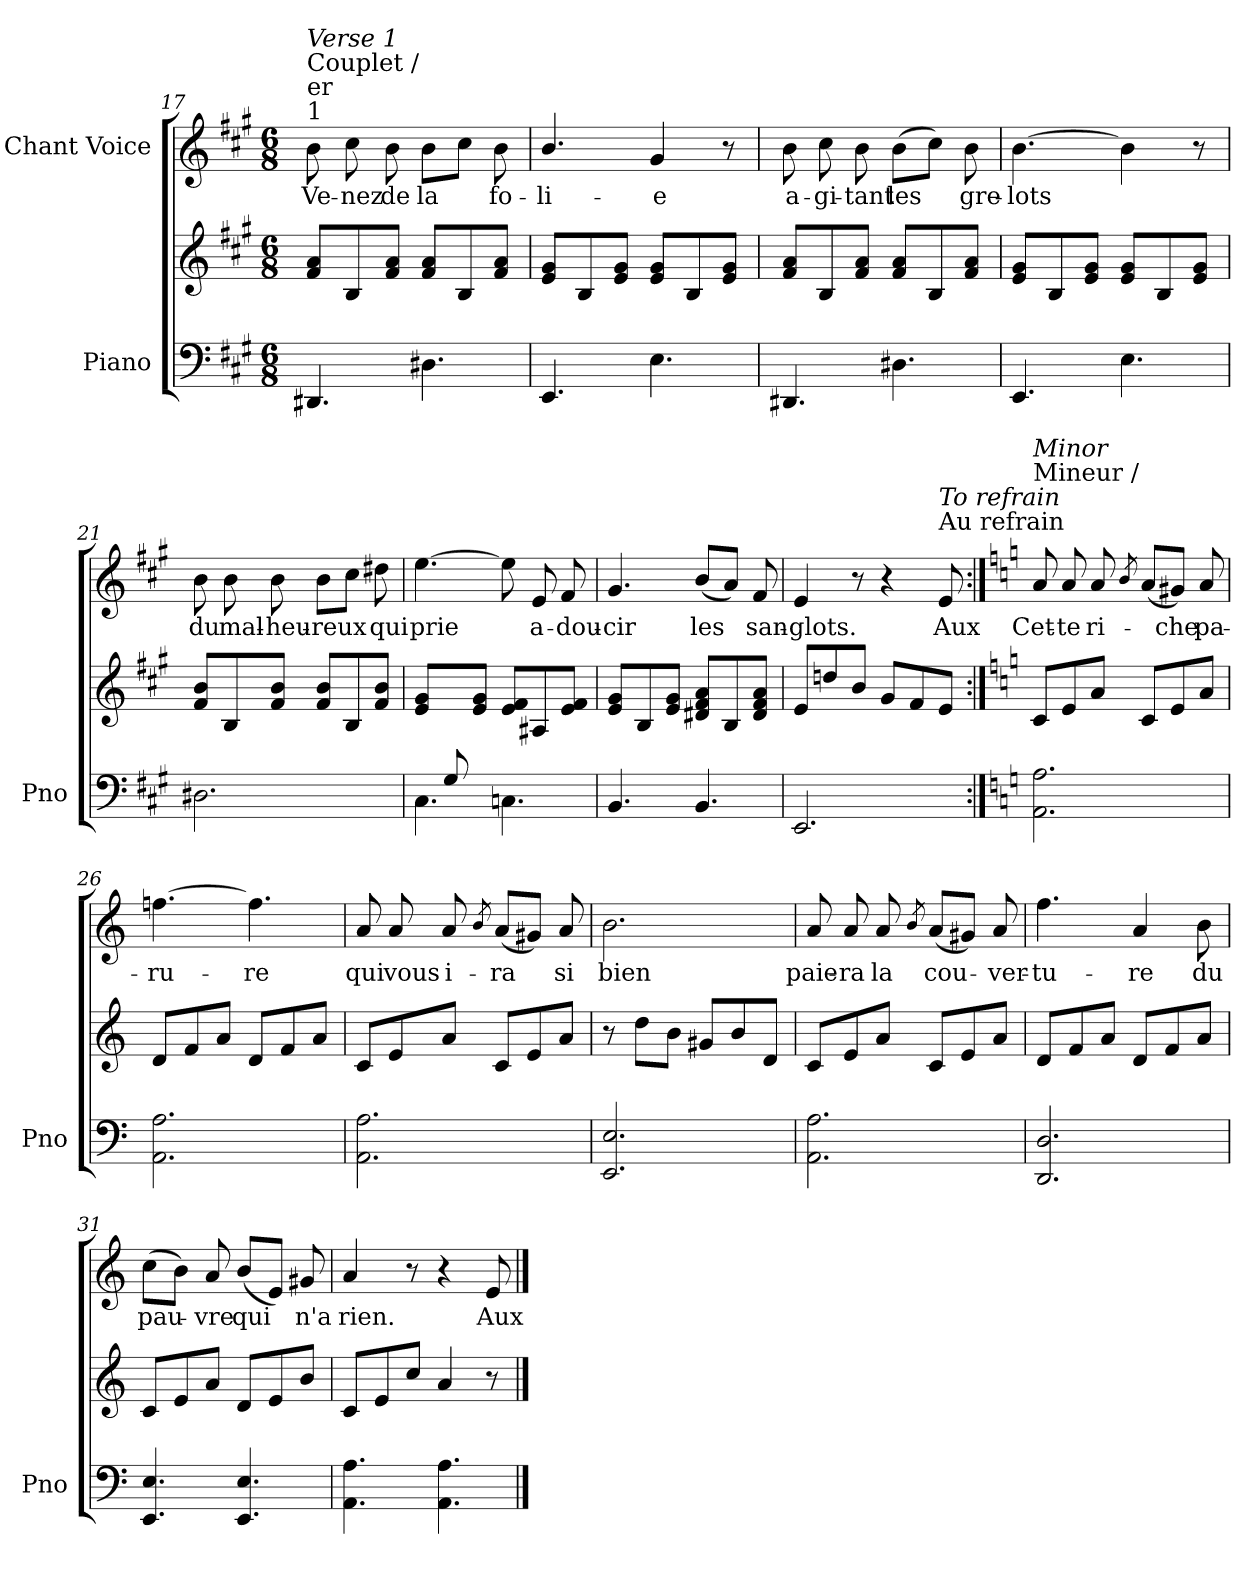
**kern	**kern	**kern	**text
*part2	*part2	*part1	*part1
*staff3	*staff2	*staff1	*staff1
*I"Piano	*	*I"Chant Voice	*
*I'Pno	*	*	*
*clefF4	*clefG2	*clefG2	*
*k[f#c#g#]	*k[f#c#g#]	*k[f#c#g#]	*
*M6/8	*M6/8	*M6/8	*
=17	=17	=17	=17
!	!	!LO:TX:a:t=1	!
!	!	!LO:TX:a:t=er	!
!	!	!LO:TX:a:t=Couplet /	!
!	!	!LO:TX:a:i:t=Verse 1	!
!	!	!	!LO:LY:b
4.DD#X/	8f#/ 8a/L	8b\	Ve-
!	!	!	!LO:LY:b
.	8B/	8cc#\	-nez
!	!	!	!LO:LY:b
.	8f#/ 8a/J	8b\	de
!	!	!	!LO:LY:b
4.D#X\	8f#/ 8a/L	8b\L	la
.	8B/	8cc#\J	.
!	!	!	!LO:LY:b
.	8f#/ 8a/J	8b\	fo-
=18	=18	=18	=18
!	!	!	!LO:LY:b
4.EE/	8e/ 8g#/L	4.b/	-li-
.	8B/	.	.
.	8e/ 8g#/J	.	.
!	!	!	!LO:LY:b
4.E\	8e/ 8g#/L	4g#/	-e
.	8B/	.	.
.	8e/ 8g#/J	8r	.
=19	=19	=19	=19
!	!	!	!LO:LY:b
4.DD#X/	8f#/ 8a/L	8b\	a-
!	!	!	!LO:LY:b
.	8B/	8cc#\	-gi-
!	!	!	!LO:LY:b
.	8f#/ 8a/J	8b\	-tant
!	!	!	!LO:LY:b
4.D#X\	8f#/ 8a/L	(8b\L	les
.	8B/	8cc#\J)	.
!	!	!	!LO:LY:b
.	8f#/ 8a/J	8b\	gre-
!!LO:PB:g=z
=20	=20	=20	=20
!	!	!	!LO:LY:b
4.EE/	8e/ 8g#/L	[4.b\	-lots
.	8B/	.	.
.	8e/ 8g#/J	.	.
4.E\	8e/ 8g#/L	4b\]	.
.	8B/	.	.
.	8e/ 8g#/J	8r	.
!!LO:PB:g=z
=21	=21	=21	=21
!	!	!	!LO:LY:b
2.D#X\	8f#/ 8b/L	8b\	du
!	!	!	!LO:LY:b
.	8B/	8b\	mal-
!	!	!	!LO:LY:b
.	8f#/ 8b/J	8b\	-heu-
!	!	!	!LO:LY:b
.	8f#/ 8b/L	8b\L	-reux
.	8B/	8cc#\J	.
!	!	!	!LO:LY:b
.	8f#/ 8b/J	8dd#X\	qui
=22	=22	=22	=22
*^	*	*	*
!	!	!	!	!LO:LY:b
8ryy	4.C#\	8e/ 8g#/L	[4.ee\	prie
8G#/	.	8ryy	.	.
2ryy	.	8e/ 8g#/J	.	.
.	4.Cn\	8e/ 8f#/L	8ee\]	.
!	!	!	!	!LO:LY:b
.	.	8A#X/	8e/	a-
!	!	!	!	!LO:LY:b
.	.	8e/ 8f#/J	8f#/	-dou-
*v	*v	*	*	*
=23	=23	=23	=23
!	!	!	!LO:LY:b
4.BB/	8e/ 8g#/L	4.g#/	-cir
.	8B/	.	.
.	8e/ 8g#/J	.	.
!	!	!	!LO:LY:b
4.BB/	8d#X/ 8f#/ 8a/L	(8b/L	les
.	8B/	8a/J)	.
!	!	!	!LO:LY:b
.	8d#/ 8f#/ 8a/J	8f#/	san-
=24	=24	=24	=24
!	!	!	!LO:LY:b
2.EE/	8e/L	4e/	-glots.
.	8ddn/	.	.
.	8b/J	8r	.
.	8g#/L	4r	.
.	8f#/	.	.
!	!	!LO:TX:a:t=Au refrain	!
!	!	!LO:TX:a:i:t=To refrain	!
!	!	!	!LO:LY:b
.	8e/J	8e/	Aux
=25:|!	=25:|!	=25:|!	=25:|!
*k[]	*k[]	*k[]	*
!	!	!LO:TX:a:t=Mineur /	!
!	!	!LO:TX:a:i:t=Minor	!
!	!	!	!LO:LY:b
2.AA\ 2.A\	8c/L	8a/	Cet-
!	!	!	!LO:LY:b
.	8e/	8a/	-te
!	!	!	!LO:LY:b
.	8a/J	8a/	ri-
.	.	8qb/	.
.	8c/L	(8a/L	.
!	!	!	!LO:LY:b
.	8e/	8g#X/J)	-che
!	!	!	!LO:LY:b
.	8a/J	8a/	pa-
!!LO:LB:g=z
=26	=26	=26	=26
!	!	!	!LO:LY:b
2.AA\ 2.A\	8d/L	[4.ffn\	-ru-
.	8f/	.	.
.	8a/J	.	.
!	!	!	!LO:LY:b
.	8d/L	4.ff\]	-re
.	8f/	.	.
.	8a/J	.	.
=27	=27	=27	=27
!	!	!	!LO:LY:b
2.AA\ 2.A\	8c/L	8a/	qui
!	!	!	!LO:LY:b
.	8e/	8a/	vous
!	!	!	!LO:LY:b
.	8a/J	8a/	i-
.	.	8qb/	.
!	!	!	!LO:LY:b
.	8c/L	(8a/L	-ra
.	8e/	8g#X/J)	.
!	!	!	!LO:LY:b
.	8a/J	8a/	si
=28	=28	=28	=28
!	!	!	!LO:LY:b
2.EE/ 2.E/	8r	2.b\	bien
.	8dd\L	.	.
.	8b\J	.	.
.	8g#X/L	.	.
.	8b/	.	.
.	8d/J	.	.
=29	=29	=29	=29
!	!	!	!LO:LY:b
2.AA\ 2.A\	8c/L	8a/	paie-
!	!	!	!LO:LY:b
.	8e/	8a/	-ra
!	!	!	!LO:LY:b
.	8a/J	8a/	la
.	.	8qb/	.
!	!	!	!LO:LY:b
.	8c/L	(8a/L	cou-
.	8e/	8g#X/J)	.
!	!	!	!LO:LY:b
.	8a/J	8a/	-ver-
=30	=30	=30	=30
!	!	!	!LO:LY:b
2.DD/ 2.D/	8d/L	4.ff\	-tu-
.	8f/	.	.
.	8a/J	.	.
!	!	!	!LO:LY:b
.	8d/L	4a/	-re
.	8f/	.	.
!	!	!	!LO:LY:b
.	8a/J	8b\	du
!!LO:LB:g=z
=31	=31	=31	=31
!	!	!	!LO:LY:b
4.EE/ 4.E/	8c/L	(8cc\L	pau-
.	8e/	8b\J)	.
!	!	!	!LO:LY:b
.	8a/J	8a/	-vre
!	!	!	!LO:LY:b
4.EE/ 4.E/	8d/L	(8b/L	qui
.	8e/	8e/J)	.
!	!	!	!LO:LY:b
.	8b/J	8g#X/	n'a
=32	=32	=32	=32
!	!	!	!LO:LY:b
4.AA\ 4.A\	8c/L	4a/	rien.
.	8e/	.	.
.	8cc/J	8r	.
4.AA\ 4.A\	4a/	4r	.
!	!	!	!LO:LY:b
.	8r	8e/	-Aux
==	==	==	==
*-	*-	*-	*-
